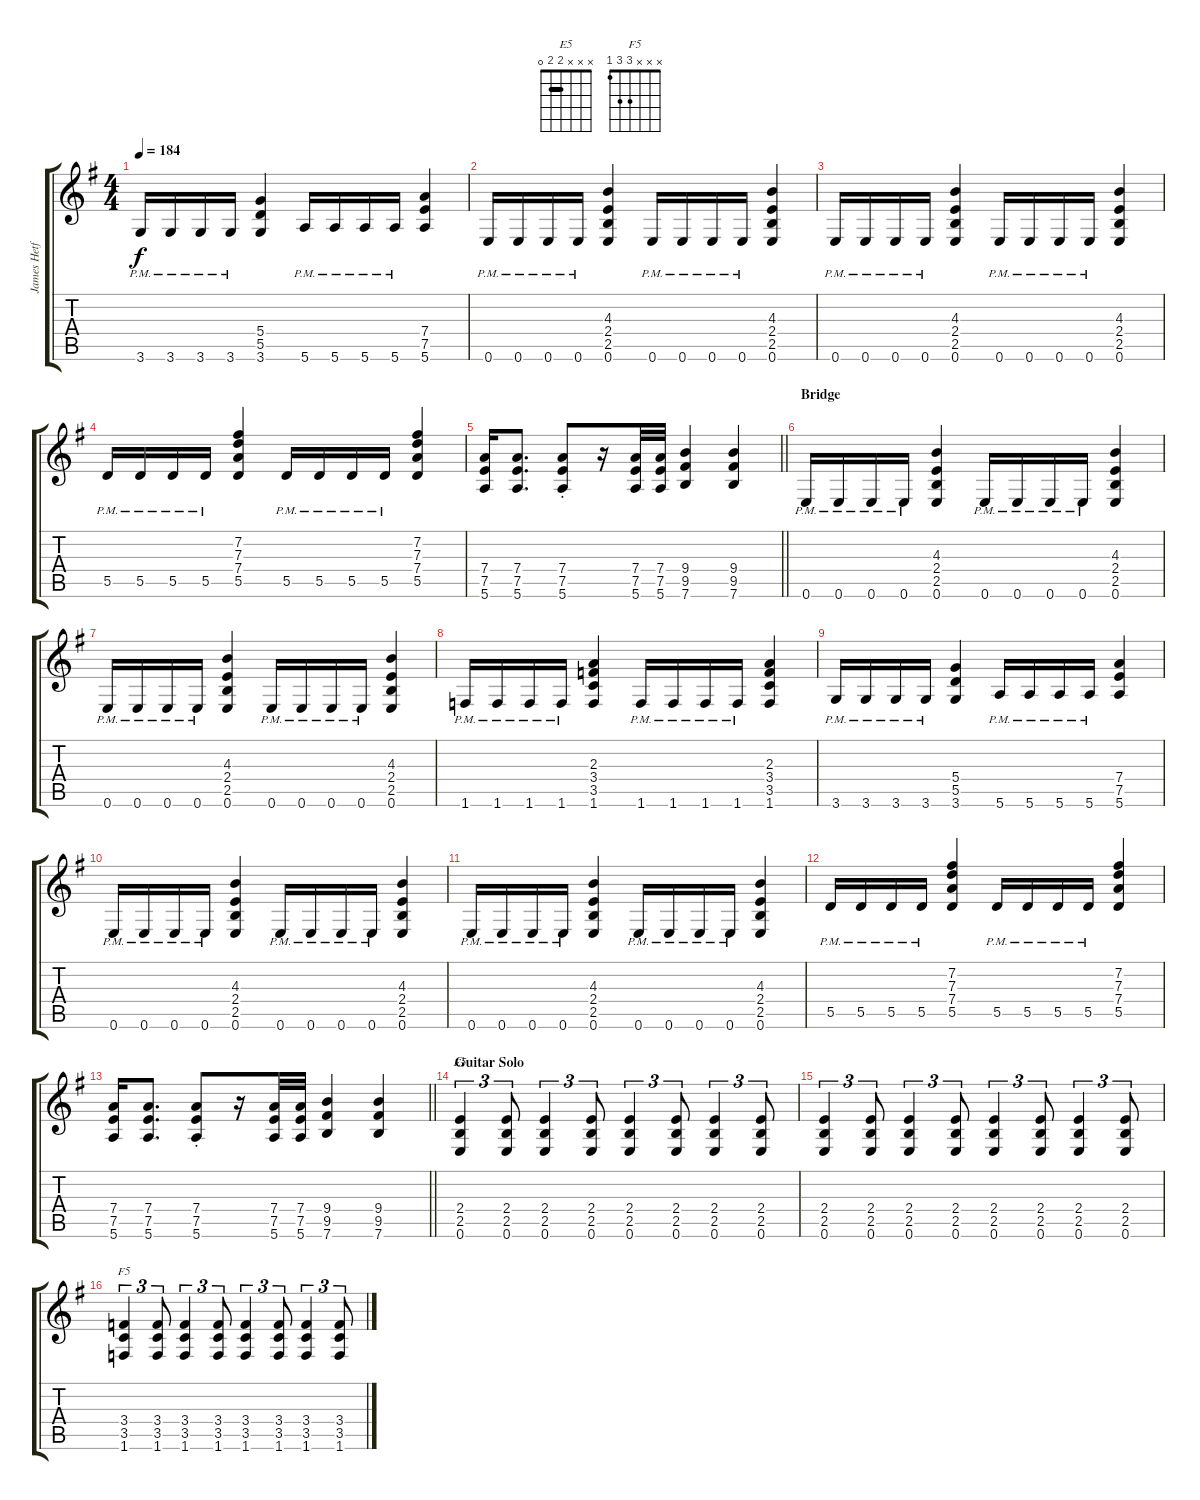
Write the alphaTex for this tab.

\track ("James Hetfield" "James Hetf") {instrument distortionguitar}
\staff {score tabs}
\tuning (E4 B3 G3 D3 A2 E2) {hide}
\chord ("E5" x x x 2 2 0) {barre 2}
\chord ("F5" x x x 3 3 1)
\ts (4 4)
\tempo 184
\clef g2
\ks eminor
3.6{pm}.16{dy f} 3.6{pm}.16 3.6{pm}.16 3.6{pm}.16 (5.4 5.5 3.6).4 5.6{pm}.16 5.6{pm}.16 5.6{pm}.16 5.6{pm}.16 (7.4 7.5 5.6).4 |
0.6{pm}.16 0.6{pm}.16 0.6{pm}.16 0.6{pm}.16 (4.3 2.4 2.5 0.6).4 0.6{pm}.16 0.6{pm}.16 0.6{pm}.16 0.6{pm}.16 (4.3 2.4 2.5 0.6).4 |
0.6{pm}.16 0.6{pm}.16 0.6{pm}.16 0.6{pm}.16 (4.3 2.4 2.5 0.6).4 0.6{pm}.16 0.6{pm}.16 0.6{pm}.16 0.6{pm}.16 (4.3 2.4 2.5 0.6).4 |
5.5{pm}.16 5.5{pm}.16 5.5{pm}.16 5.5{pm}.16 (7.2 7.3 7.4 5.5).4 5.5{pm}.16 5.5{pm}.16 5.5{pm}.16 5.5{pm}.16 (7.2 7.3 7.4 5.5).4 |
\barLineRight lightlight
(7.4 7.5 5.6).16 (7.4 7.5 5.6).8{d} (7.4{st} 7.5{st} 5.6{st}).8 r.16 (7.4 7.5 5.6).32 (7.4 7.5 5.6).32 (9.4 9.5 7.6).4 (9.4 9.5 7.6).4 |
\section ("" "Bridge")
0.6{pm}.16 0.6{pm}.16 0.6{pm}.16 0.6{pm}.16 (4.3 2.4 2.5 0.6).4 0.6{pm}.16 0.6{pm}.16 0.6{pm}.16 0.6{pm}.16 (4.3 2.4 2.5 0.6).4 |
0.6{pm}.16 0.6{pm}.16 0.6{pm}.16 0.6{pm}.16 (4.3 2.4 2.5 0.6).4 0.6{pm}.16 0.6{pm}.16 0.6{pm}.16 0.6{pm}.16 (4.3 2.4 2.5 0.6).4 |
1.6{pm}.16 1.6{pm}.16 1.6{pm}.16 1.6{pm}.16 (2.3 3.4 3.5 1.6).4 1.6{pm}.16 1.6{pm}.16 1.6{pm}.16 1.6{pm}.16 (2.3 3.4 3.5 1.6).4 |
3.6{pm}.16 3.6{pm}.16 3.6{pm}.16 3.6{pm}.16 (5.4 5.5 3.6).4 5.6{pm}.16 5.6{pm}.16 5.6{pm}.16 5.6{pm}.16 (7.4 7.5 5.6).4 |
0.6{pm}.16 0.6{pm}.16 0.6{pm}.16 0.6{pm}.16 (4.3 2.4 2.5 0.6).4 0.6{pm}.16 0.6{pm}.16 0.6{pm}.16 0.6{pm}.16 (4.3 2.4 2.5 0.6).4 |
0.6{pm}.16 0.6{pm}.16 0.6{pm}.16 0.6{pm}.16 (4.3 2.4 2.5 0.6).4 0.6{pm}.16 0.6{pm}.16 0.6{pm}.16 0.6{pm}.16 (4.3 2.4 2.5 0.6).4 |
5.5{pm}.16 5.5{pm}.16 5.5{pm}.16 5.5{pm}.16 (7.2 7.3 7.4 5.5).4 5.5{pm}.16 5.5{pm}.16 5.5{pm}.16 5.5{pm}.16 (7.2 7.3 7.4 5.5).4 |
\barLineRight lightlight
(7.4 7.5 5.6).16 (7.4 7.5 5.6).8{d} (7.4{st} 7.5{st} 5.6{st}).8 r.16 (7.4 7.5 5.6).32 (7.4 7.5 5.6).32 (9.4 9.5 7.6).4 (9.4 9.5 7.6).4 |
\section ("" "Guitar Solo")
(2.4 2.5 0.6).4{tu (3 2) ch "E5"} (2.4 2.5 0.6).8{tu (3 2)} (2.4 2.5 0.6).4{tu (3 2)} (2.4 2.5 0.6).8{tu (3 2)} (2.4 2.5 0.6).4{tu (3 2)} (2.4 2.5 0.6).8{tu (3 2)} (2.4 2.5 0.6).4{tu (3 2)} (2.4 2.5 0.6).8{tu (3 2)} |
(2.4 2.5 0.6).4{tu (3 2)} (2.4 2.5 0.6).8{tu (3 2)} (2.4 2.5 0.6).4{tu (3 2)} (2.4 2.5 0.6).8{tu (3 2)} (2.4 2.5 0.6).4{tu (3 2)} (2.4 2.5 0.6).8{tu (3 2)} (2.4 2.5 0.6).4{tu (3 2)} (2.4 2.5 0.6).8{tu (3 2)} |
(3.4 3.5 1.6).4{tu (3 2) ch "F5"} (3.4 3.5 1.6).8{tu (3 2)} (3.4 3.5 1.6).4{tu (3 2)} (3.4 3.5 1.6).8{tu (3 2)} (3.4 3.5 1.6).4{tu (3 2)} (3.4 3.5 1.6).8{tu (3 2)} (3.4 3.5 1.6).4{tu (3 2)} (3.4 3.5 1.6).8{tu (3 2)}
